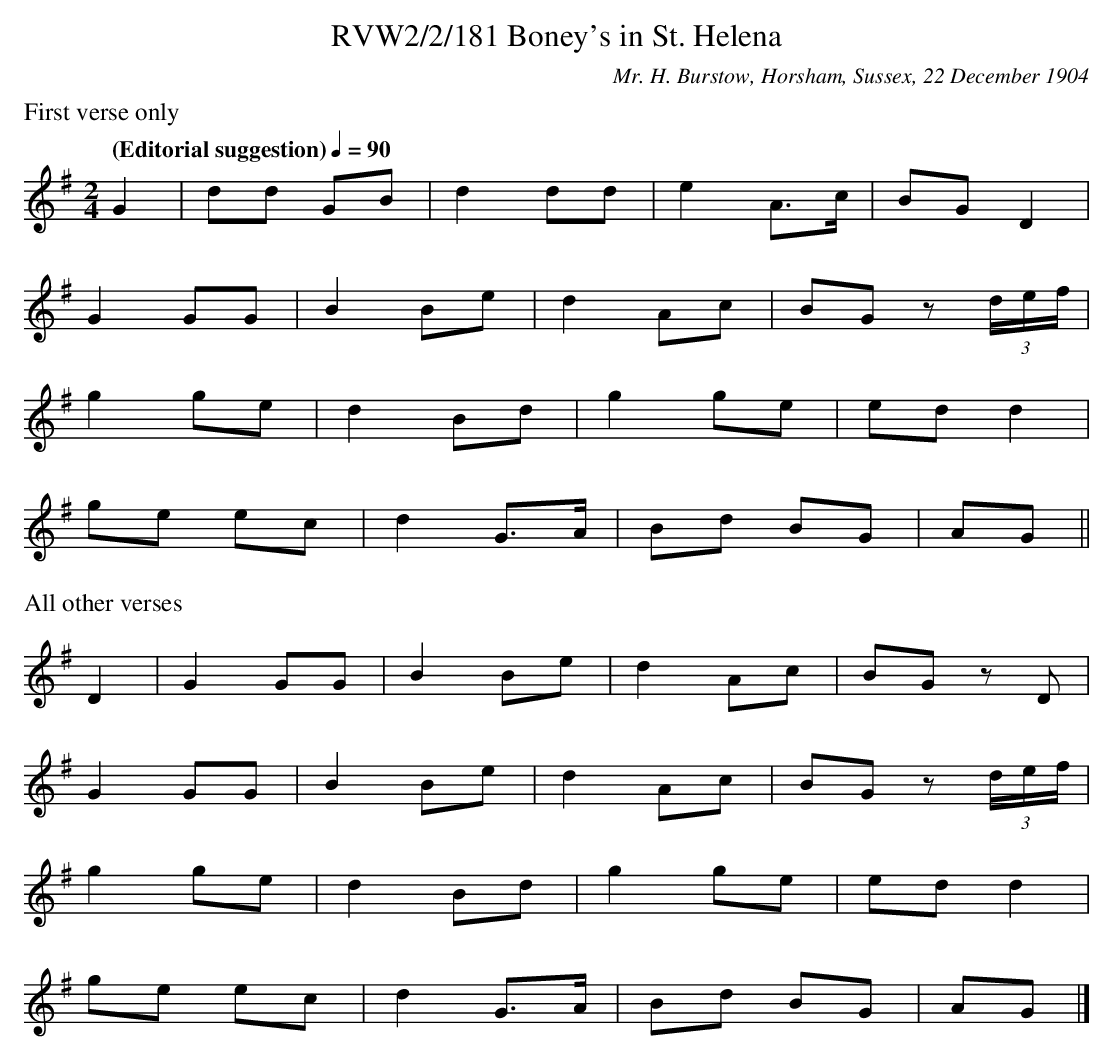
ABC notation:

X:1
T:RVW2/2/181 Boney's in St. Helena
C:Mr. H. Burstow, Horsham, Sussex, 22 December 1904
L:1/8
Q: "(Editorial suggestion)" 1/4=90
M:2/4
K:G
%%text First verse only
G2 | dd GB | d2 dd | e2 A3/2c/2 | BG D2|
G2 GG | B2 Be | d2 Ac | BG z (3d/2e/2f/2 |
g2 ge | d2 Bd | g2 ge | ed d2 |
ge ec | d2 G3/2A/2 | Bd BG | AG ||
%%text All other verses
D2 | G2 GG | B2 Be | d2 Ac | BG z D |
G2 GG | B2 Be | d2 Ac | BG z (3d/2e/2f/2 |
g2 ge | d2 Bd | g2 ge | ed d2 |
ge ec | d2 G3/2A/2 | Bd BG | AG |]
